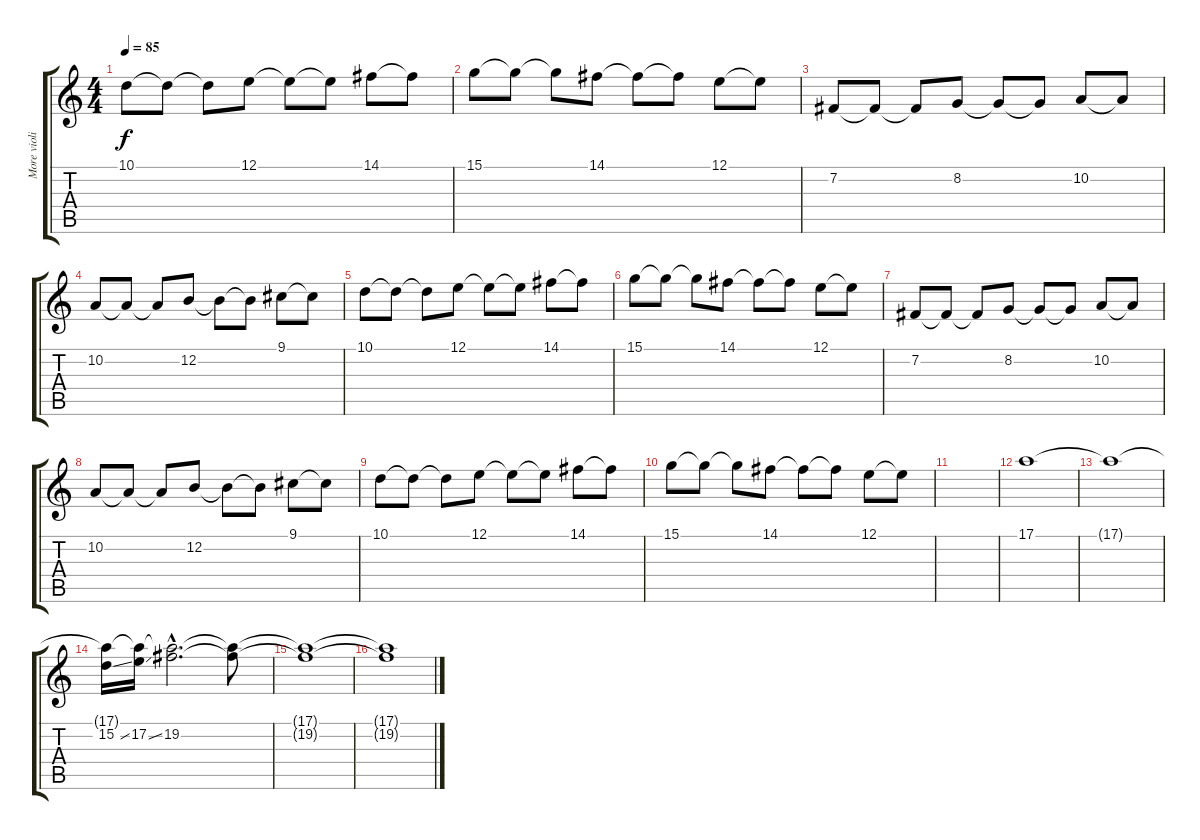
\track ("More violins" "More violi") {instrument stringensemble1}
\staff {score tabs}
\tuning (E4 B3 G3 D3 A2 D2) {hide}
\ts (4 4)
\tempo 85
\clef g2
\ks c
10.1.8{dy f} 10.1{t}.8 10.1{t}.8 12.1.8 12.1{t}.8 12.1{t}.8 14.1.8 14.1{t}.8 |
15.1.8 15.1{t}.8 15.1{t}.8 14.1.8 14.1{t}.8 14.1{t}.8 12.1.8 12.1{t}.8 |
7.2.8 7.2{t}.8 7.2{t}.8 8.2.8 8.2{t}.8 8.2{t}.8 10.2.8 10.2{t}.8 |
10.2.8 10.2{t}.8 10.2{t}.8 12.2.8 12.2{t}.8 12.2{t}.8 9.1.8 9.1{t}.8 |
10.1.8 10.1{t}.8 10.1{t}.8 12.1.8 12.1{t}.8 12.1{t}.8 14.1.8 14.1{t}.8 |
15.1.8 15.1{t}.8 15.1{t}.8 14.1.8 14.1{t}.8 14.1{t}.8 12.1.8 12.1{t}.8 |
7.2.8 7.2{t}.8 7.2{t}.8 8.2.8 8.2{t}.8 8.2{t}.8 10.2.8 10.2{t}.8 |
10.2.8 10.2{t}.8 10.2{t}.8 12.2.8 12.2{t}.8 12.2{t}.8 9.1.8 9.1{t}.8 |
10.1.8 10.1{t}.8 10.1{t}.8 12.1.8 12.1{t}.8 12.1{t}.8 14.1.8 14.1{t}.8 |
15.1.8 15.1{t}.8 15.1{t}.8 14.1.8 14.1{t}.8 14.1{t}.8 12.1.8 12.1{t}.8 |
|
17.1.1{volume 9} |
17.1{t}.1 |
(17.1{t} 15.2{ss}).16 (17.1{t} 17.2{ss}).16 (17.1{hac t} 19.2{hac}).2{d} (17.1{t} 19.2{t}).8 |
(17.1{t} 19.2{t}).1 |
(17.1{t} 19.2{t}).1
